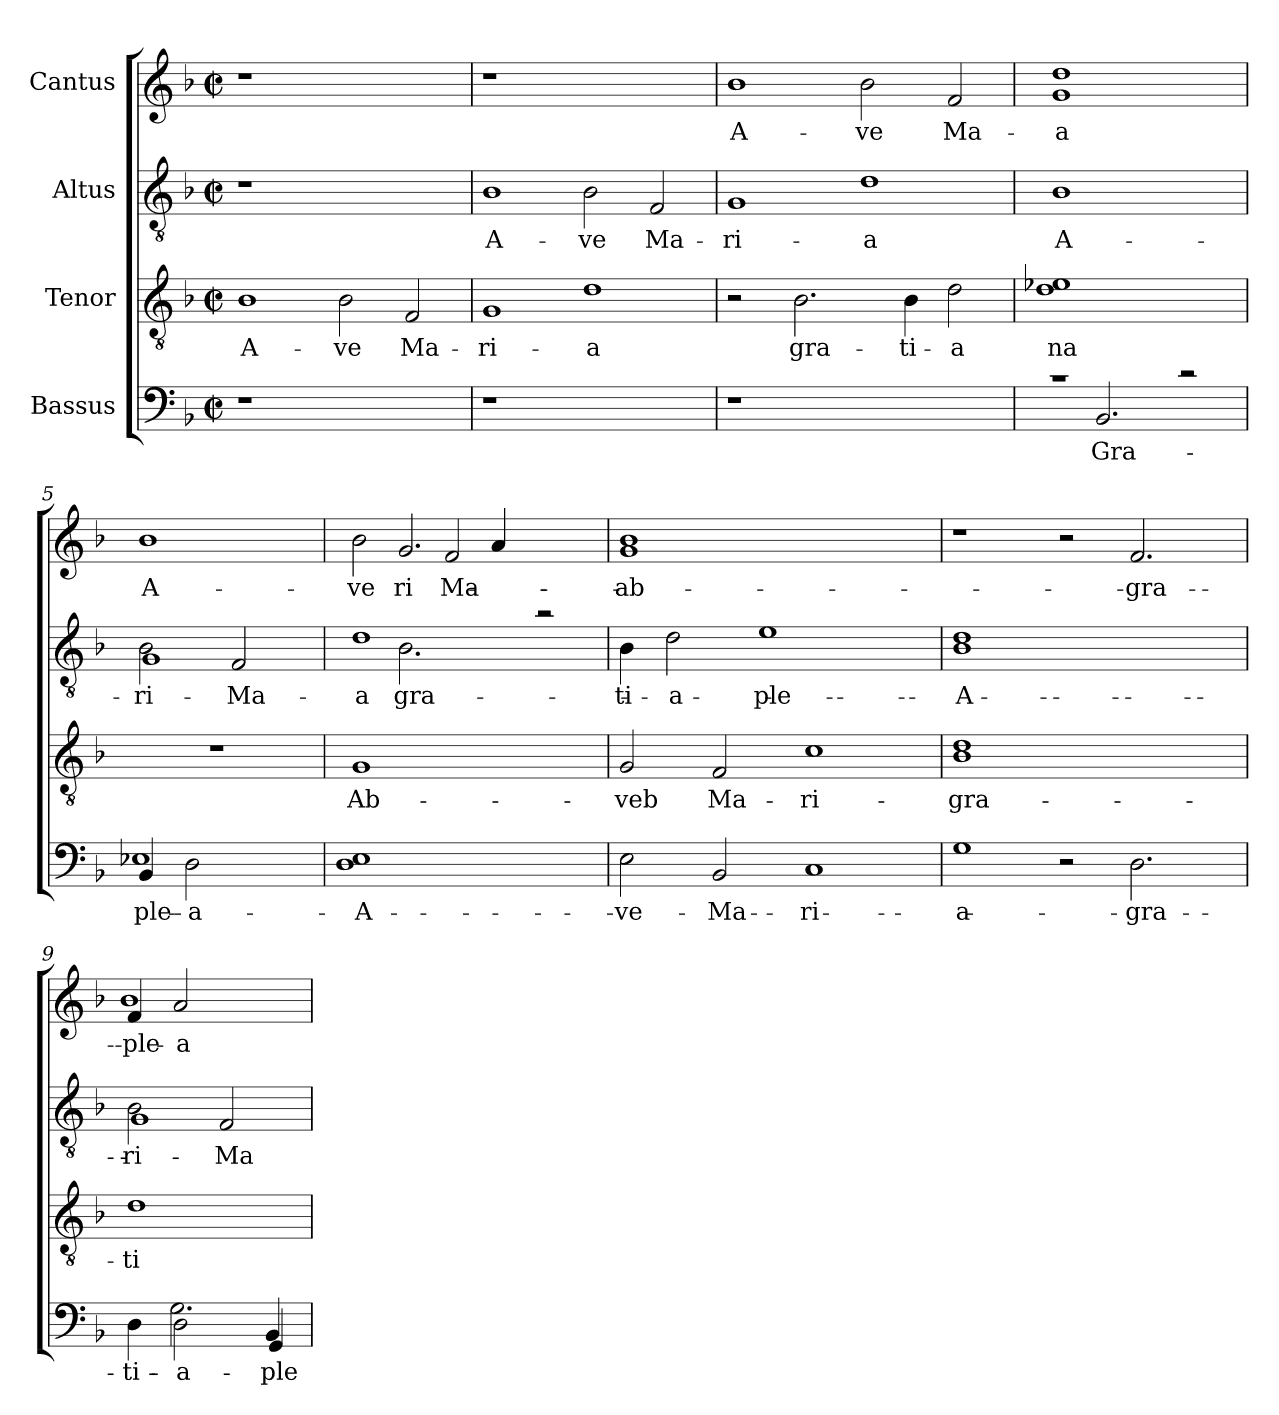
**kern	**text	**kern	**text	**kern	**text	**kern	**text
*part4	*part4	*part3	*part3	*part2	*part2	*part1	*part1
*staff4	*staff4	*staff3	*staff3	*staff2	*staff2	*staff1	*staff1
*I"Bassus	*	*I"Tenor	*	*I"Altus	*	*I"Cantus	*
*clefF4	*	*clefGv2	*	*clefGv2	*	*clefG2	*
*k[b-]	*	*k[b-]	*	*k[b-]	*	*k[b-]	*
*F:	*	*F:	*	*F:	*	*F:	*
*M2/2	*	*M2/2	*	*M2/2	*	*M2/2	*
*met(c|)	*	*met(c|)	*	*met(c|)	*	*met(c|)	*
=1	=1	=1	=1	=1	=1	=1	=1
!	!	!	!LO:LY:b	!	!	!	!
1r	.	1B-	A-	1r	.	1r	.
!	!	!	!LO:LY:b	!	!	!	!
1ryy	.	2B-\	-ve	1ryy	.	1ryy	.
!	!	!	!LO:LY:b	!	!	!	!
.	.	2F/	Ma-	.	.	.	.
=2	=2	=2	=2	=2	=2	=2	=2
!	!	!	!LO:LY:b:rj	!	!LO:LY:b	!	!
1r	.	1G	-ri-	1B-	A-	1r	.
!	!	!	!LO:LY:b:rj	!	!LO:LY:b	!	!
1ryy	.	1d	-a	2B-\	-ve	1ryy	.
!	!	!	!	!	!LO:LY:b	!	!
.	.	.	.	2F/	Ma-	.	.
=3	=3	=3	=3	=3	=3	=3	=3
!	!	!	!	!	!LO:LY:b:rj	!	!LO:LY:b
1r	.	2r	.	1G	-ri-	1b-	A-
!	!	!	!LO:LY:b	!	!	!	!
.	.	2.B-\	gra-	.	.	.	.
!	!	!	!	!	!LO:LY:b:rj	!	!LO:LY:b
1ryy	.	.	.	1d	-a	2b-\	-ve
!	!	!	!LO:LY:b	!	!	!	!
.	.	4B-\	-ti-	.	.	.	.
!	!	!	!LO:LY:b	!	!	!	!LO:LY:b
.	.	2d\	-a	.	.	2f/	Ma-
=4	=4	=4	=4	=4	=4	=4	=4
*^	*	*	*	*	*	*	*
!	!	!	!	!LO:LY:b	!	!LO:LY:b	!	!LO:LY:b:rj
1rc	4ryy	.	1d 1e-X	-na	1B-	A-	1g 1dd	-a
!	!	!LO:LY:b	!	!	!	!	!	!
.	2.BB-/	Gra-	.	.	.	.	.	.
2rc	2ryy	.	2ryy	.	2ryy	.	2ryy	.
!!LO:LB:g=z
=5	=5	=5	=5	=5	=5	=5	=5	=5
!	!	!LO:LY:b	!	!	!	!	!	!
!	!	!LO:LY:b	!	!	!	!LO:LY:b	!	!
*	*	*	*	*	*^	*	*	*
!	!	!	!	!	!	!	!LO:LY:b:rj	!	!LO:LY:b
4BB-/	1E-X	ple-	1r	.	2B-\	1G	-ri-	1b-	A-
!	!	!LO:LY:b	!	!	!	!	!	!	!
2D\	.	-a	.	.	.	.	.	.	.
!	!	!	!	!	!	!	!LO:LY:b	!	!
.	.	.	.	.	2F/	.	Ma-	.	.
4ryy	.	.	.	.	.	.	.	.	.
*v	*v	*	*	*	*	*	*	*	*
=6	=6	=6	=6	=6	=6	=6	=6	=6
!	!LO:LY:b	!	!LO:LY:b	!	!	!LO:LY:b:rj	!	!LO:LY:b
*	*	*	*	*	*	*	*^	*
*	*	*	*	*	*	*	*	*^	*
1D 1E	A-	1G	Ab-	1d	4ryy	-a	2b-\	4ryy	2.ryy	-ve
!	!	!	!	!	!	!LO:LY:b	!	!	!	!LO:LY:b
.	.	.	.	.	2.B-\	gra-	.	2.g/	.	-ri-
!	!	!	!	!	!	!	!	!	!	!LO:LY:b
.	.	.	.	.	.	.	2f/	.	.	Ma-
.	.	.	.	.	.	.	.	.	4a/	.
2ryy	.	2ryy	.	2ra	2ryy	.	2ryy	2ryy	2ryy	.
=7	=7	=7	=7	=7	=7	=7	=7	=7	=7	=7
!	!LO:LY:b	!	!LO:LY:b	!	!	!LO:LY:b	!	!	!	!LO:LY:b:rj
*	*	*	*	*v	*v	*	*	*	*	*
*	*	*	*	*	*	*v	*v	*v	*
2E\	-ve	2G/	-veb	4B-\	-ti-	1g 1b-	-ab
!	!	!	!	!	!LO:LY:b	!	!
.	.	.	.	2d\	-a	.	.
!	!LO:LY:b	!	!LO:LY:b	!	!	!	!
2BB-/	Ma-	2F/	Ma-	.	.	.	.
!	!	!	!	!	!LO:LY:b	!	!
.	.	.	.	1e	ple-	.	.
!	!LO:LY:b:rj	!	!LO:LY:b:rj	!	!	!	!
1C	-ri-	1c	-ri-	.	.	1ryy	.
.	.	.	.	4ryy	.	.	.
=8	=8	=8	=8	=8	=8	=8	=8
!	!LO:LY:b:rj	!	!LO:LY:b:rj	!	!LO:LY:b	!	!
1G	-a	1B- 1d	gra-	1B- 1d	A-	1r	.
2r	.	1ryy	.	1ryy	.	2r	.
!	!LO:LY:b	!	!	!	!	!	!LO:LY:b
2.D\	gra-	.	.	.	.	2.f/	gra-
.	.	4ryy	.	4ryy	.	.	.
!!LO:LB:g=z
=9	=9	=9	=9	=9	=9	=9	=9
!	!LO:LY:b	!	!LO:LY:b:rj	!	!LO:LY:b	!	!
*^	*	*	*	*^	*	*	*
*	*^	*	*	*	*	*	*	*	*
!	!	!	!	!	!	!	!	!LO:LY:b:rj	!	!LO:LY:b
*	*	*	*	*	*	*	*	*	*^	*
!	!	!	!	!	!	!	!	!	!	!	!LO:LY:b
4D\	2.ryy	4ryy	-ti-	1d	-ti-	2B-\	1G	-ri-	4f/	1b-	ple-
!	!	!	!LO:LY:b	!	!	!	!	!	!	!	!LO:LY:b
2D\	.	2.G\	-a	.	.	.	.	.	2a/	.	-a
!	!	!	!	!	!	!	!	!LO:LY:b	!	!	!
.	.	.	.	.	.	2F/	.	Ma-	.	.	.
!	!	!	!LO:LY:b	!	!	!	!	!	!	!	!
4BB-/	4GG/	.	ple-	.	.	.	.	.	4ryy	.	.
*	*	*	*	*	*	*v	*v	*	*	*	*
*v	*v	*v	*	*	*	*	*	*v	*v	*
=	=	=	=	=	=	=	=
*-	*-	*-	*-	*-	*-	*-	*-
